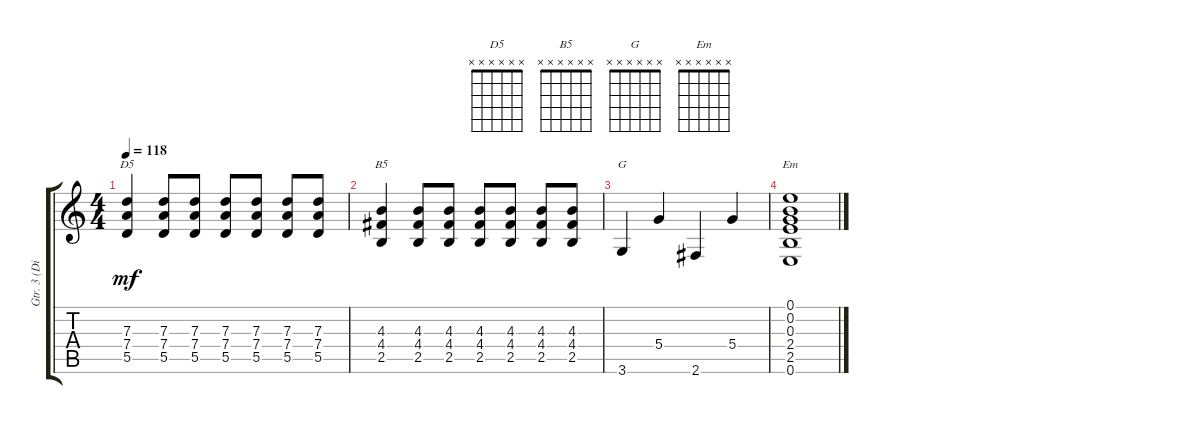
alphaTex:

\track ("Gtr. 3 (Dist.)" "Gtr. 3 (Di") {instrument distortionguitar}
\staff {score tabs}
\tuning (E4 B3 G3 D3 A2 E2) {hide}
\chord ("D5" x x x x x x) {firstfret 0}
\chord ("B5" x x x x x x) {firstfret 0}
\chord ("G" x x x x x x) {firstfret 0}
\chord ("Em" x x x x x x) {firstfret 0}
\ts (4 4)
\tempo 118
\clef g2
\ks c
(7.3 7.4 5.5).4{ch "D5" dy mf} (7.3 7.4 5.5).8 (7.3 7.4 5.5).8 (7.3 7.4 5.5).8 (7.3 7.4 5.5).8 (7.3 7.4 5.5).8 (7.3 7.4 5.5).8 |
(4.3 4.4 2.5).4{ch "B5"} (4.3 4.4 2.5).8 (4.3 4.4 2.5).8 (4.3 4.4 2.5).8 (4.3 4.4 2.5).8 (4.3 4.4 2.5).8 (4.3 4.4 2.5).8 |
3.6.4{ch "G"} 5.4.4 2.6.4 5.4.4 |
(0.1 0.2 0.3 2.4 2.5 0.6).1{ch "Em"}
